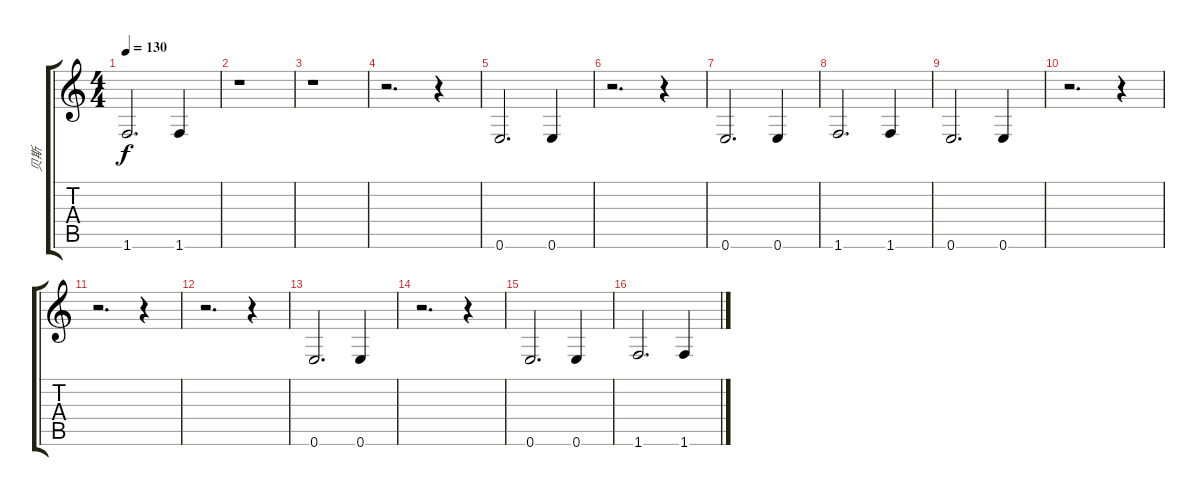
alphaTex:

\track ("贝斯" "贝斯") {instrument fretlessbass}
\staff {score tabs}
\tuning (E4 B3 G3 D3 A2 E2) {hide}
\ts (4 4)
\tempo 130
\clef g2
\ks c
1.6.2{d dy f} 1.6.4 |
r.1 |
r.1 |
r.2{d} r.4 |
0.6.2{d} 0.6.4 |
r.2{d} r.4 |
0.6.2{d} 0.6.4 |
1.6.2{d} 1.6.4 |
0.6.2{d} 0.6.4 |
r.2{d} r.4 |
r.2{d} r.4 |
r.2{d} r.4 |
0.6.2{d} 0.6.4 |
r.2{d} r.4 |
0.6.2{d} 0.6.4 |
1.6.2{d} 1.6.4
